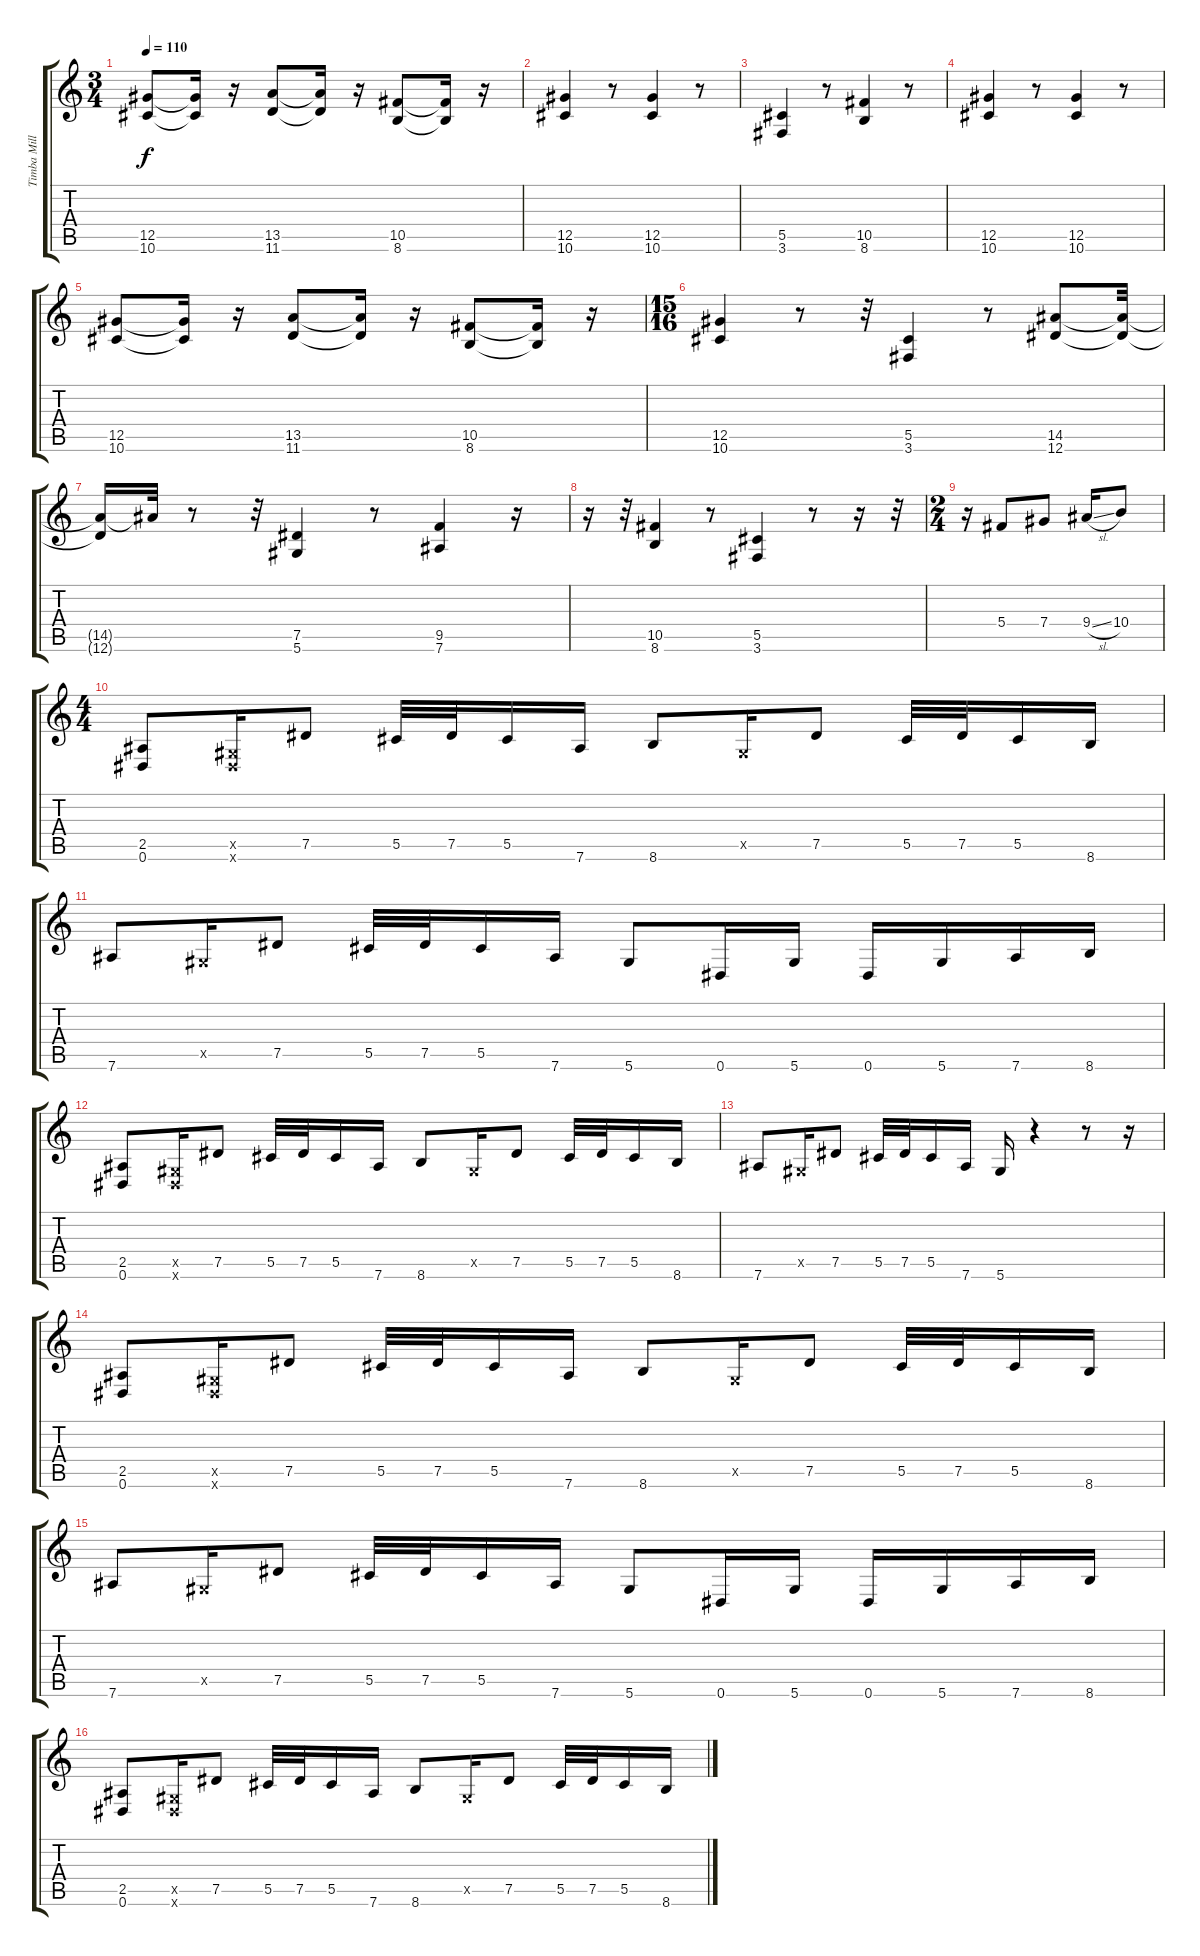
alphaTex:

\track ("Timba Millar" "Timba Mill") {instrument distortionguitar}
\staff {score tabs}
\tuning (Eb4 Bb3 Gb3 Db3 Ab2 Eb2) {hide}
\ts (3 4)
\tempo 110
\clef g2
\ks c
(12.5 10.6).8{dy f} (12.5{t} 10.6{t}).16 r.16 (13.5 11.6).8 (13.5{t} 11.6{t}).16 r.16 (10.5 8.6).8 (10.5{t} 8.6{t}).16 r.16 |
(12.5 10.6).4 r.8 (12.5 10.6).4 r.8 |
(5.5 3.6).4 r.8 (10.5 8.6).4 r.8 |
(12.5 10.6).4 r.8 (12.5 10.6).4 r.8 |
(12.5 10.6).8 (12.5{t} 10.6{t}).16 r.16 (13.5 11.6).8 (13.5{t} 11.6{t}).16 r.16 (10.5 8.6).8 (10.5{t} 8.6{t}).16 r.16 |
\ts (15 16)
(12.5 10.6).4 r.8 r.32 (5.5 3.6).4 r.8 (14.5 12.6).8 (14.5{t} 12.6{t}).32 |
(14.5{t} 12.6{t}).16 14.5{t}.32 r.8 r.32 (7.5 5.6).4 r.8 (9.5 7.6).4 r.16 |
r.16 r.32 (10.5 8.6).4 r.8 (5.5 3.6).4 r.8 r.16 r.32 |
\ts (2 4)
r.16 5.4.8 7.4.8 9.4{sl}.16 10.4.8 |
\ts (4 4)
(2.5 0.6).8 (0.5{x} 0.6{x}).16 7.5.8 5.5.32 7.5.32 5.5.16 7.6.16 8.6.8 0.5{x}.16 7.5.8 5.5.32 7.5.32 5.5.16 8.6.16 |
7.6.8 0.5{x}.16 7.5.8 5.5.32 7.5.32 5.5.16 7.6.16 5.6.8 0.6.16 5.6.16 0.6.16 5.6.16 7.6.16 8.6.16 |
(2.5 0.6).8 (0.5{x} 0.6{x}).16 7.5.8 5.5.32 7.5.32 5.5.16 7.6.16 8.6.8 0.5{x}.16 7.5.8 5.5.32 7.5.32 5.5.16 8.6.16 |
7.6.8 0.5{x}.16 7.5.8 5.5.32 7.5.32 5.5.16 7.6.16 5.6.16 r.4 r.8 r.16 |
(2.5 0.6).8 (0.5{x} 0.6{x}).16 7.5.8 5.5.32 7.5.32 5.5.16 7.6.16 8.6.8 0.5{x}.16 7.5.8 5.5.32 7.5.32 5.5.16 8.6.16 |
7.6.8 0.5{x}.16 7.5.8 5.5.32 7.5.32 5.5.16 7.6.16 5.6.8 0.6.16 5.6.16 0.6.16 5.6.16 7.6.16 8.6.16 |
(2.5 0.6).8 (0.5{x} 0.6{x}).16 7.5.8 5.5.32 7.5.32 5.5.16 7.6.16 8.6.8 0.5{x}.16 7.5.8 5.5.32 7.5.32 5.5.16 8.6.16
